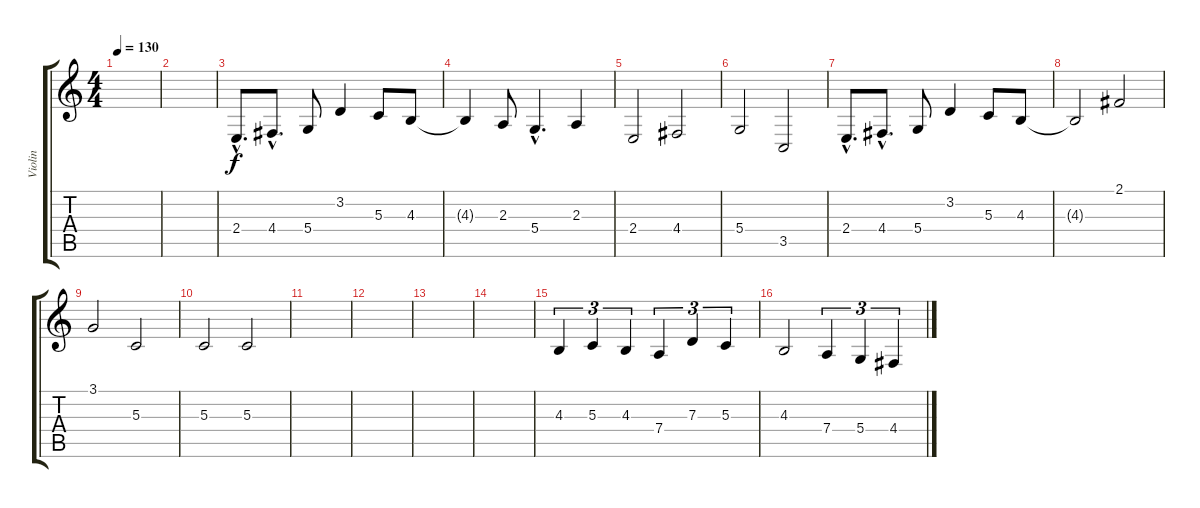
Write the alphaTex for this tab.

\track ("Violin" "Violin") {instrument violin}
\staff {score tabs}
\tuning (E4 B3 G3 D3 A2 E2) {hide}
\ts (4 4)
\tempo 130
\clef g2
\ks c
|
|
2.4{hac}.8{d} 4.4{hac}.8{d} 5.4.8 3.2.4 5.3.8 4.3.8 |
4.3{t}.4 2.3.8 5.4{hac}.4{d} 2.3.4 |
2.4.2 4.4.2 |
5.4.2 3.5.2 |
2.4{hac}.8{d} 4.4{hac}.8{d} 5.4.8 3.2.4 5.3.8 4.3.8 |
4.3{t}.2 2.1.2 |
3.1.2 5.3.2 |
5.3.2 5.3.2 |
|
|
|
|
4.3.4{tu (3 2)} 5.3.4{tu (3 2)} 4.3.4{tu (3 2)} 7.4.4{tu (3 2)} 7.3.4{tu (3 2)} 5.3.4{tu (3 2)} |
4.3.2 7.4.4{tu (3 2)} 5.4.4{tu (3 2)} 4.4.4{tu (3 2)}
